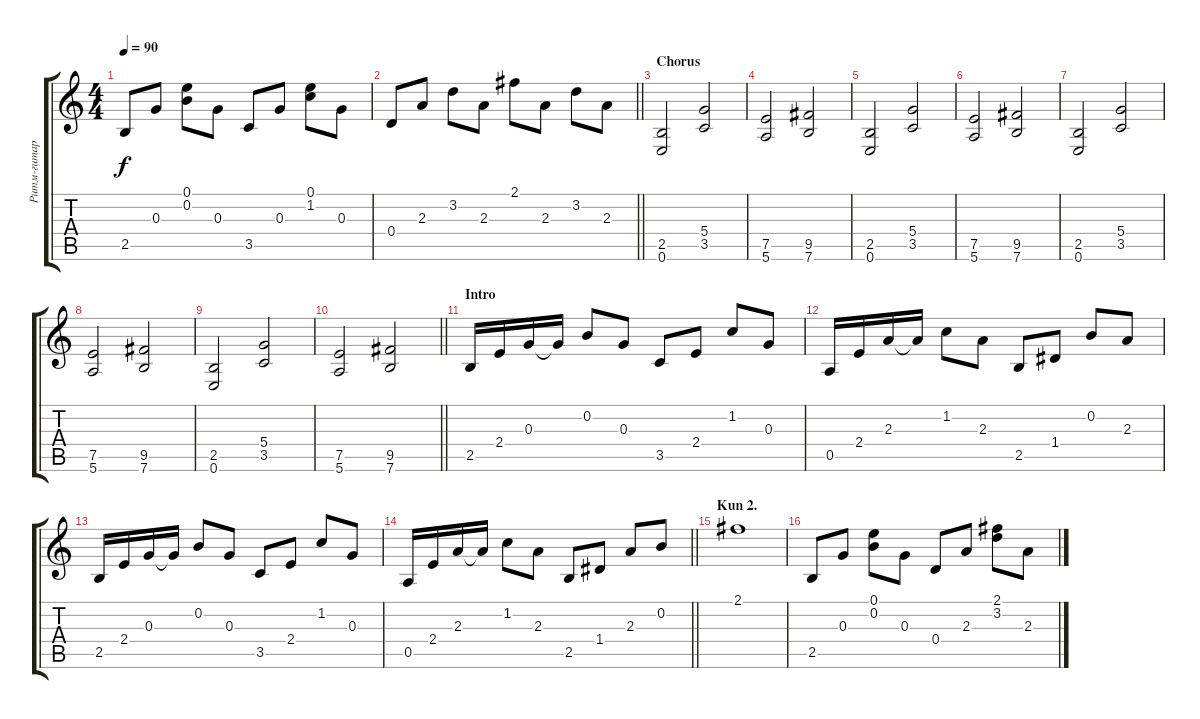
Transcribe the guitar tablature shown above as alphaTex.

\track ("Ритм-гитара." "Ритм-гитар") {instrument acousticguitarsteel}
\staff {score tabs}
\tuning (E4 B3 G3 D3 A2 E2) {hide}
\ts (4 4)
\tempo 90
\clef g2
\ks c
2.5.8{dy f} 0.3.8 (0.1 0.2).8 0.3.8 3.5.8 0.3.8 (0.1 1.2).8 0.3.8 |
\barLineRight lightlight
0.4.8 2.3.8 3.2.8 2.3.8 2.1.8 2.3.8 3.2.8 2.3.8 |
\section ("" "Chorus")
(2.5 0.6).2{instrument distortionguitar} (5.4 3.5).2 |
(7.5 5.6).2 (9.5 7.6).2 |
(2.5 0.6).2 (5.4 3.5).2 |
(7.5 5.6).2 (9.5 7.6).2 |
(2.5 0.6).2 (5.4 3.5).2 |
(7.5 5.6).2 (9.5 7.6).2 |
(2.5 0.6).2 (5.4 3.5).2 |
\barLineRight lightlight
(7.5 5.6).2 (9.5 7.6).2 |
\section ("" "Intro")
2.5.16{instrument acousticguitarsteel} 2.4.16 0.3.16 0.3{t}.16 0.2.8 0.3.8 3.5.8 2.4.8 1.2.8 0.3.8 |
0.5.16 2.4.16 2.3.16 2.3{t}.16 1.2.8 2.3.8 2.5.8 1.4.8 0.2.8 2.3.8 |
2.5.16 2.4.16 0.3.16 0.3{t}.16 0.2.8 0.3.8 3.5.8 2.4.8 1.2.8 0.3.8 |
\barLineRight lightlight
0.5.16 2.4.16 2.3.16 2.3{t}.16 1.2.8 2.3.8 2.5.8 1.4.8 2.3.8 0.2.8 |
\section ("" "Kun 2. ")
2.1.1 |
2.5.8 0.3.8 (0.1 0.2).8 0.3.8 0.4.8 2.3.8 (2.1 3.2).8 2.3.8
